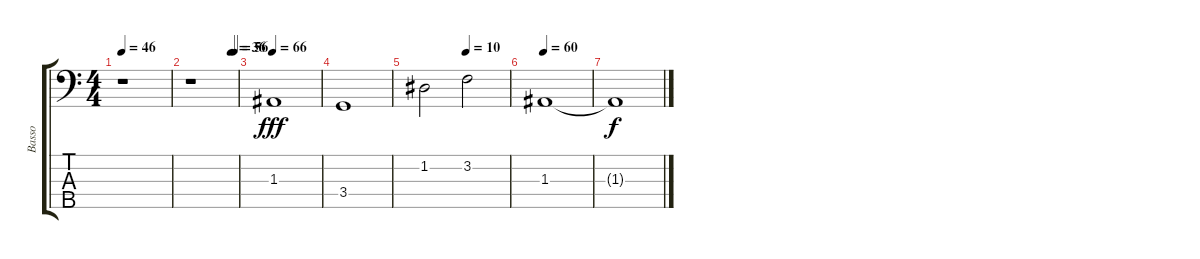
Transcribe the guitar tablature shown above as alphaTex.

\track ("Basso" "Basso") {instrument electricbassfinger}
\staff {score tabs}
\tuning (G2 D2 A1 E1 B0) {hide}
\ts (4 4)
\tempo 46
\clef f4
\ks c
r.1{dy fff} |
\tempo (36 0.875)
\tempo (56 0.9375)
r.1 |
\tempo 66
1.3.1 |
3.4.1 |
\tempo (10 0.5)
1.2.2 3.2.2 |
\tempo 60
1.3.1 |
1.3{t}.1{dy f}
